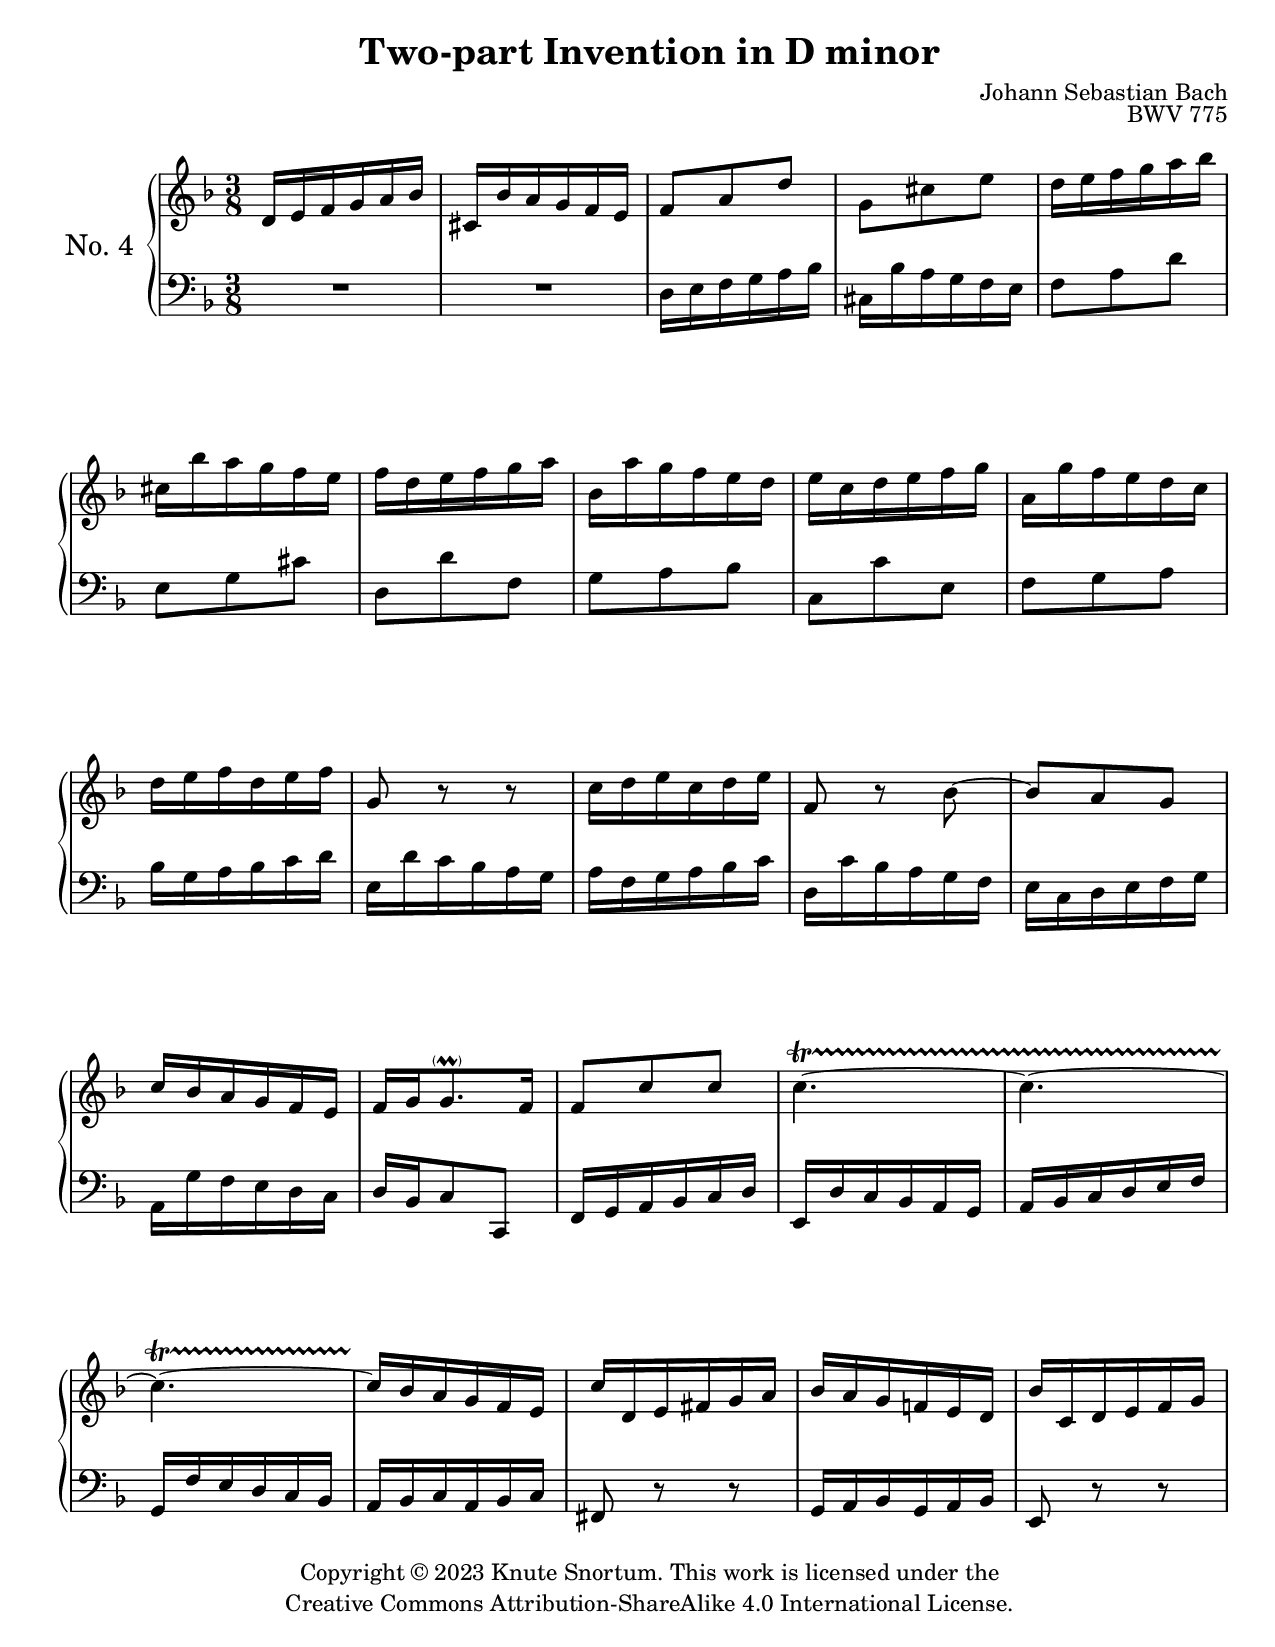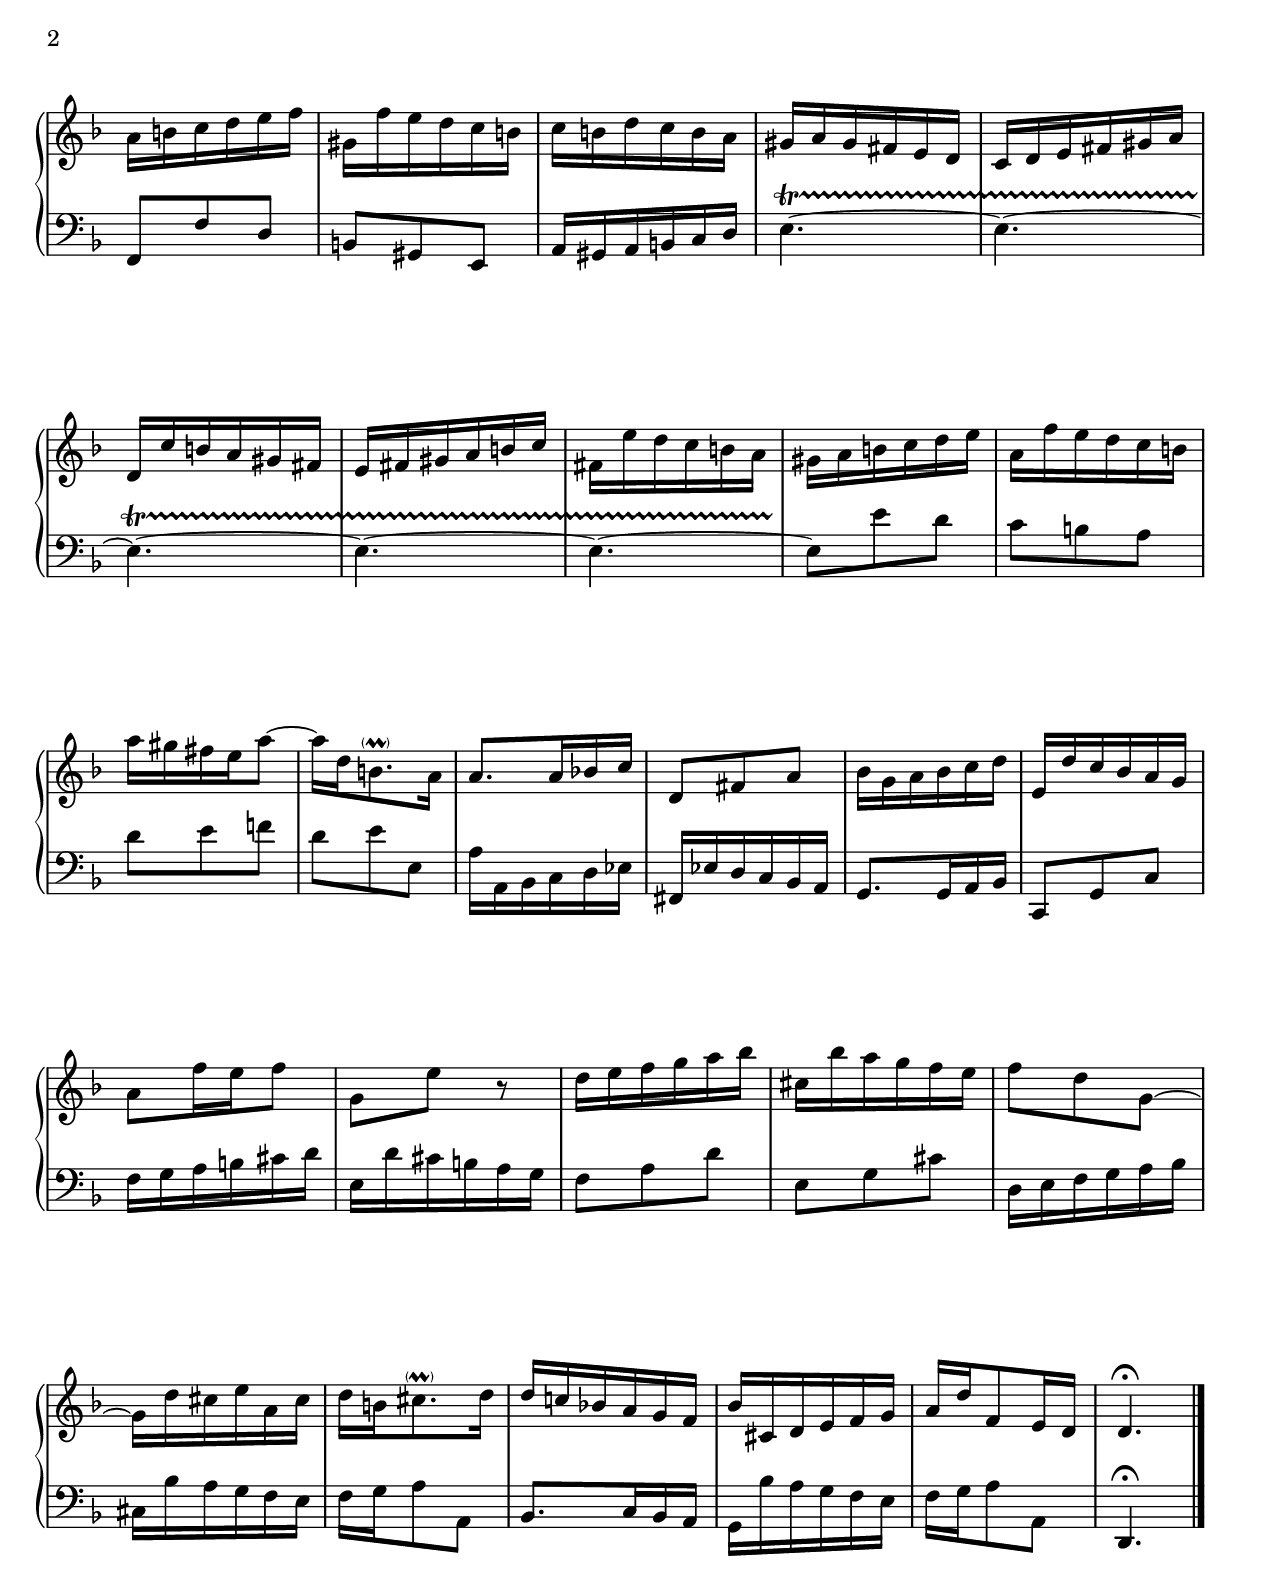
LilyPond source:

\version "2.24.0"
\language "english"

\include "includes/header-paper.ily"
%...+....1....+....2....+....3....+....4....+....5....+....6....+....7....+....

\version "2.24.0"
\language "english"

% \include "global-variables.ily"

global = {
  \time 3/8
  \key d \minor
  \accidentalStyle piano
}

rightHand = \relative d' {
  \global
  d16 e f g a bf |
  cs, bf' a g f e |
  f8 a d |
  g,8 cs e |
  d16 e f g a bf |
  cs, bf' a g f e |
  f16 d e f g a |
  bf,16 a' g f e d |
  
  \barNumberCheck 9
  e16 c d e f g |
  a,16 g' f e d c |
  d16 e f d e f |
  g,8 r r |
  c16 d e c d e |
  f,8 r bf~ |
  bf8 a g |
  c16 bf a g f e |
  
  \barNumberCheck 17
  f16 g g8.\parenthesize \prall f16 |
  f8 c' c |
  c4.~\startTrillSpan |
  c4.~
  c4.~
  c16\stopTrillSpan bf a g f e |
  c'16 d, e fs g a |
  bf16 a g f e d |
  
  \barNumberCheck 25
  bf'16 c, d e f g |
  a16 b c d e f |
  gs,16 f' e d c b |
  c b d c b a |
  gs16 a gs fs e d |
  c16 d e fs gs a |
  d,16 c' b a gs fs |
  e fs gs a b c |
  
  \barNumberCheck 33
  fs,16 e' d c b a |
  gs16 a b c d e |
  a,16 f' e d c b |
  a'16 gs fs e a8~ |
  a16 d, b8.\parenthesize \prall a16 |
  a8. a16 bf c |
  d,8 fs a |
  bf16 g a bf c d |
  
  \barNumberCheck 41
  e,16 d' c bf a g |
  a8 f'16 e f8 |
  g,8 e' r |
  d16 e f g a bf |
  cs,16 bf' a g f e |
  f8 d g,~ |
  g16 d' cs e a, cs |
  d16 b cs8.\parenthesize \prall d16 |
  d16 c bf a g f |
  bf16 cs, d e f g |
  a16 d f,8 e16 d |
  d4.\fermata |
  \bar "|."
}

leftHand = \relative d {
  \clef bass
  \global
  R4. |
  R4. |
  d16 e f g a bf |
  cs, bf' a g f e |
  f8 a d |
  e,8 g cs |
  d,8 d' f, |
  g8 a bf |
  
  \barNumberCheck 9
  c,8 c' e, |
  f8 g a |
  bf16 g a bf c d |
  e, d' c bf a g |
  a16 f g a bf c |
  d,16 c' bf a g f |
  e16 c d e f g |
  a,16 g' f e d c |
  
  \barNumberCheck 17
  d16 bf c8 c, |
  f16 g a bf c d |
  e,16 d' c bf a g |
  a16 bf c d e f |
  g,16 f' e d c bf |
  a16 bf c a bf c |
  fs,8 r r |
  g16 a bf g a bf |
  
  \barNumberCheck 25
  e,8 r r |
  f8 f' d |
  b8 gs e |
  a16 gs a b c d |
  e4.~\startTrillSpan |
  e4.~ |
  e4.~ |
  e4.~ |
  
  \barNumberCheck 33
  e4.~ |
  e8\stopTrillSpan e' d |
  c8 b a |
  d8 e f |
  d8 e e, |
  a16 a, bf c d ef |
  fs, ef' d c bf a |
  g8. g16 a bf |
  
  \barNumberCheck 41
  c,8 g' c |
  f16 g a b cs d |
  e,16 d' cs b a g |
  f8 a d |
  e,8 g cs |
  d,16 e f g a bf |
  cs,16 bf' a g f e |
  f16 g a8 a, |
  bf8. c16 bf a |
  g16 bf' a g f e  |
  f16 g a8 a, |
  d,4.\fermata |
}

inventionFourMusic = \score { 
  \header {
    opus = "BWV 775"
  }
  \keepWithTag layout
  \new PianoStaff \with { 
    instrumentName = \markup \huge "No. 4"
  } <<
    \new Staff = "upper" \rightHand
    \new Staff = "lower" \leftHand
  >>
  \layout {}
}

\include "articulate.ly"

inventionFourMidi = \book {
  \bookOutputName "invention-no4-D-min"
  \score { 
    \articulate {
      \keepWithTag midi
      <<
        \new Staff = "upper" \rightHand
        \new Staff = "lower" \leftHand
      >>
    }
    \midi {
      \tempo 4. = 76
    }
  }
}


\header {
  title = "Two-part Invention in D minor"
  composer = "Johann Sebastian Bach"
}

\inventionFourMusic
\inventionFourMidi
